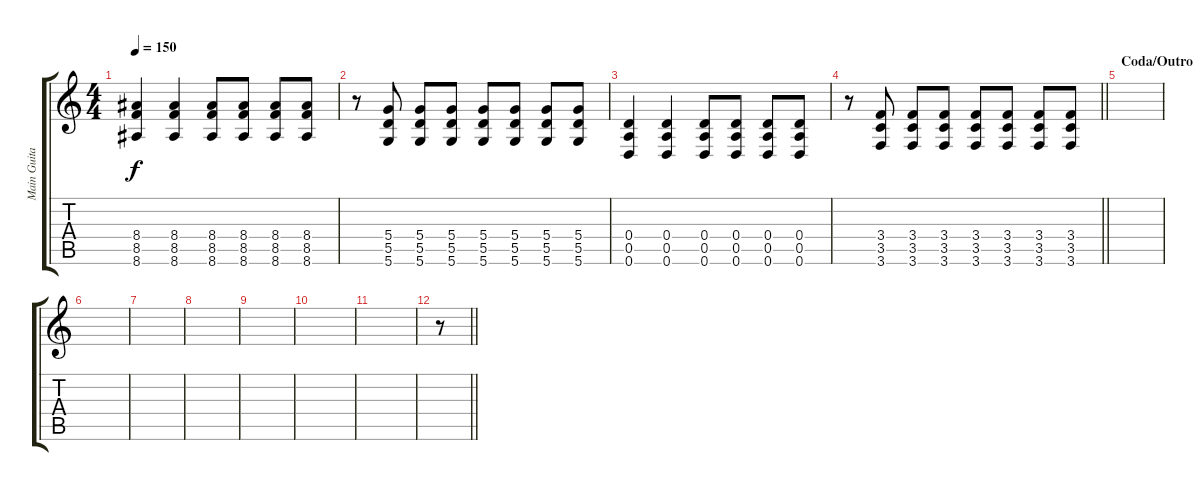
\track ("Main Guitar" "Main Guita") {instrument distortionguitar}
\staff {score tabs}
\tuning (E4 B3 G3 D3 A2 D2) {hide}
\ts (4 4)
\tempo 150
\clef g2
\ks c
(8.4 8.5 8.6).4{dy f} (8.4 8.5 8.6).4 (8.4 8.5 8.6).8 (8.4 8.5 8.6).8 (8.4 8.5 8.6).8 (8.4 8.5 8.6).8 |
r.8 (5.4 5.5 5.6).8 (5.4 5.5 5.6).8 (5.4 5.5 5.6).8 (5.4 5.5 5.6).8 (5.4 5.5 5.6).8 (5.4 5.5 5.6).8 (5.4 5.5 5.6).8 |
(0.4 0.5 0.6).4 (0.4 0.5 0.6).4 (0.4 0.5 0.6).8 (0.4 0.5 0.6).8 (0.4 0.5 0.6).8 (0.4 0.5 0.6).8 |
\barLineRight lightlight
r.8 (3.4 3.5 3.6).8 (3.4 3.5 3.6).8 (3.4 3.5 3.6).8 (3.4 3.5 3.6).8 (3.4 3.5 3.6).8 (3.4 3.5 3.6).8 (3.4 3.5 3.6).8 |
\section ("" "Coda/Outro")
|
|
|
|
|
|
|
\barLineRight lightlight
r.8
